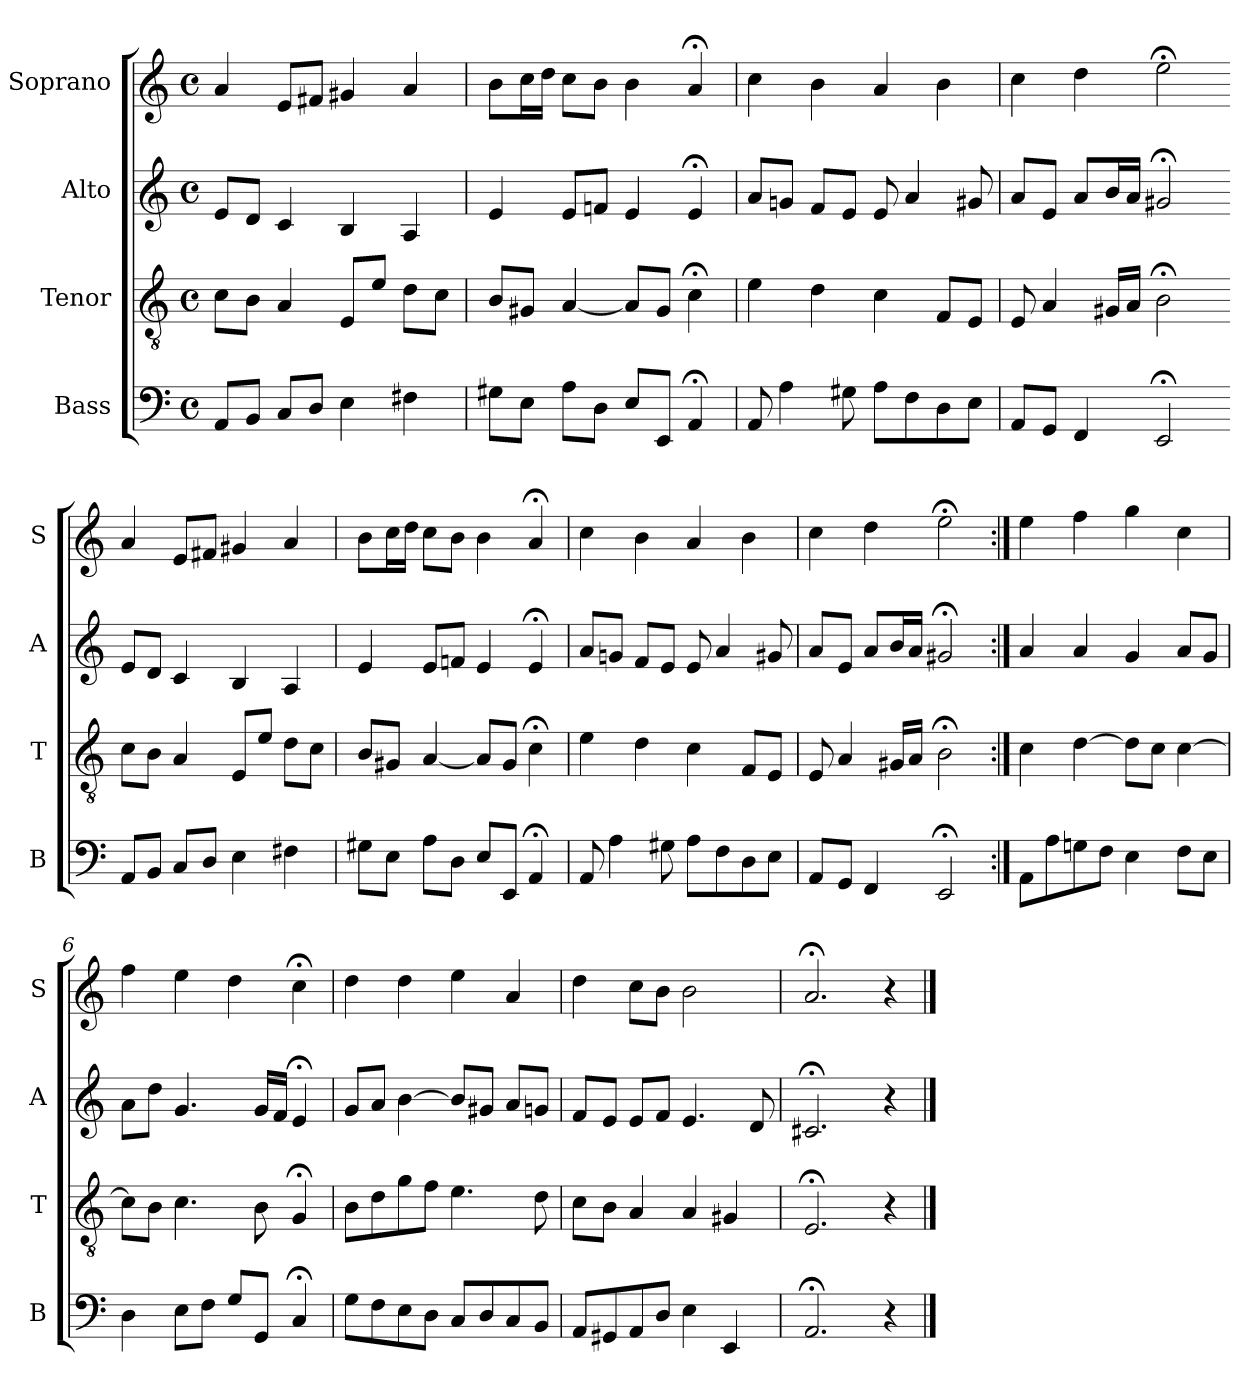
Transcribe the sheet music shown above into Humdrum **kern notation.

**kern	**kern	**kern	**kern
*part4	*part3	*part2	*part1
*staff4	*staff3	*staff2	*staff1
*I"Bass	*I"Tenor	*I"Alto	*I"Soprano
*I'B	*I'T	*I'A	*I'S
*clefF4	*clefGv2	*clefG2	*clefG2
*k[]	*k[]	*k[]	*k[]
*a:	*a:	*a:	*a:
*M4/4	*M4/4	*M4/4	*M4/4
*met(c)	*met(c)	*met(c)	*met(c)
*MM100	*MM100	*MM100	*MM100
=1	=1	=1	=1
8AAL	8cL	8eL	4a
8BBJ	8BJ	8dJ	.
8CL	4A	4c	8eL
8DJ	.	.	8f#XJ
4E	8EL	4B	4g#X
.	8eJ	.	.
4F#X	8dL	4A	4a
.	8cJ	.	.
=2	=2	=2	=2
8G#XL	8BL	4e	8bL
8EJ	8G#XJ	.	16ccL
.	.	.	16ddJJ
8AL	[4A	8eL	8ccL
8DJ	.	8fnJ	8bJ
8EL	8AL]	4e	4b
8EEJ	8G#J	.	.
4AA;<	4c;<	4e;<	4a;<
=3	=3	=3	=3
8AA	4e	8aL	4cc
4A	.	8gnJ	.
.	4d	8fL	4b
8G#X	.	8eJ	.
8AL	4c	8e	4a
8F	.	4a	.
8D	8FL	.	4b
8EJ	8EJ	8g#X	.
=4	=4	=4	=4
8AAL	8E	8aL	4cc
8GGJ	4A	8eJ	.
4FF	.	8aL	4dd
.	16G#XLL	16bL	.
.	16AJJ	16aJJ	.
2EE;<	2B;<	2g#X;<	2ee;<
=1-	=1-	=1-	=1-
8AAL	8cL	8eL	4a
8BBJ	8BJ	8dJ	.
8CL	4A	4c	8eL
8DJ	.	.	8f#XJ
4E	8EL	4B	4g#X
.	8eJ	.	.
4F#X	8dL	4A	4a
.	8cJ	.	.
=2	=2	=2	=2
8G#XL	8BL	4e	8bL
8EJ	8G#XJ	.	16ccL
.	.	.	16ddJJ
8AL	[4A	8eL	8ccL
8DJ	.	8fnJ	8bJ
8EL	8AL]	4e	4b
8EEJ	8G#J	.	.
4AA;<	4c;<	4e;<	4a;<
=3	=3	=3	=3
8AA	4e	8aL	4cc
4A	.	8gnJ	.
.	4d	8fL	4b
8G#X	.	8eJ	.
8AL	4c	8e	4a
8F	.	4a	.
8D	8FL	.	4b
8EJ	8EJ	8g#X	.
=4	=4	=4	=4
8AAL	8E	8aL	4cc
8GGJ	4A	8eJ	.
4FF	.	8aL	4dd
.	16G#XLL	16bL	.
.	16AJJ	16aJJ	.
2EE;<	2B;<	2g#X;<	2ee;<
=5:|!	=5:|!	=5:|!	=5:|!
8AAL	4c	4a	4ee
8A	.	.	.
8Gn	[4d	4a	4ff
8FJ	.	.	.
4E	8dL]	4g	4gg
.	8cJ	.	.
8FL	[4c	8aL	4cc
8EJ	.	8gJ	.
=6	=6	=6	=6
4D	8cL]	8aL	4ff
.	8BJ	8ddJ	.
8EL	4.c	4.g	4ee
8FJ	.	.	.
8GL	.	.	4dd
8GGJ	8B	16gLL	.
.	.	16fJJ	.
4C;<	4G;<	4e;<	4cc;<
=7	=7	=7	=7
8GL	8BL	8gL	4dd
8F	8d	8aJ	.
8E	8g	[4b	4dd
8DJ	8fJ	.	.
8CL	4.e	8bL]	4ee
8D	.	8g#XJ	.
8C	.	8aL	4a
8BBJ	8d	8gnJ	.
=8	=8	=8	=8
8AAL	8cL	8fL	4dd
8GG#X	8BJ	8eJ	.
8AA	4A	8eL	8ccL
8DJ	.	8fJ	8bJ
4E	4A	4.e	2b
4EE	4G#X	.	.
.	.	8d	.
=9	=9	=9	=9
2.AA;<	2.E;<	2.c#X;<	2.a;<
4r	4r	4r	4r
==	==	==	==
*-	*-	*-	*-
